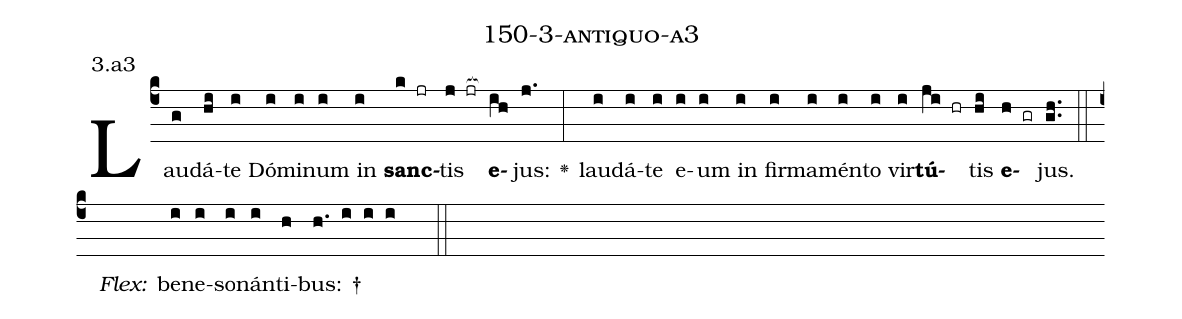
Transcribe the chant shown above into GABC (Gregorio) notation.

name: 150-3-antiquo-a3;
annotation: 3.a3;
%%
(c4)Lau(g)dá(hi)te(i) Dó(i)mi(i)num(i) in(i) <b>sanc</b>(k jr)tis(j jr[ocb:1{]) <b>e</b>(ih[ocb:0}])jus:(j.) <v>\greheightstar</v>(:) lau(i)dá(i)te(i) e(i)um(i) in(i) fir(i)ma(i)mén(i)to(i) vir(i)<b>tú</b>(ji hr)tis(hi) <b>e</b>(h gr)jus.(gh..) (::)
<i>Flex:</i>()  be(i)ne(i)so(i)nán(i)ti(h)bus: †(h. i i i  ::)

%E(i) u(i) o(ji) u(hi) a(h) e.(gh..) (::)
